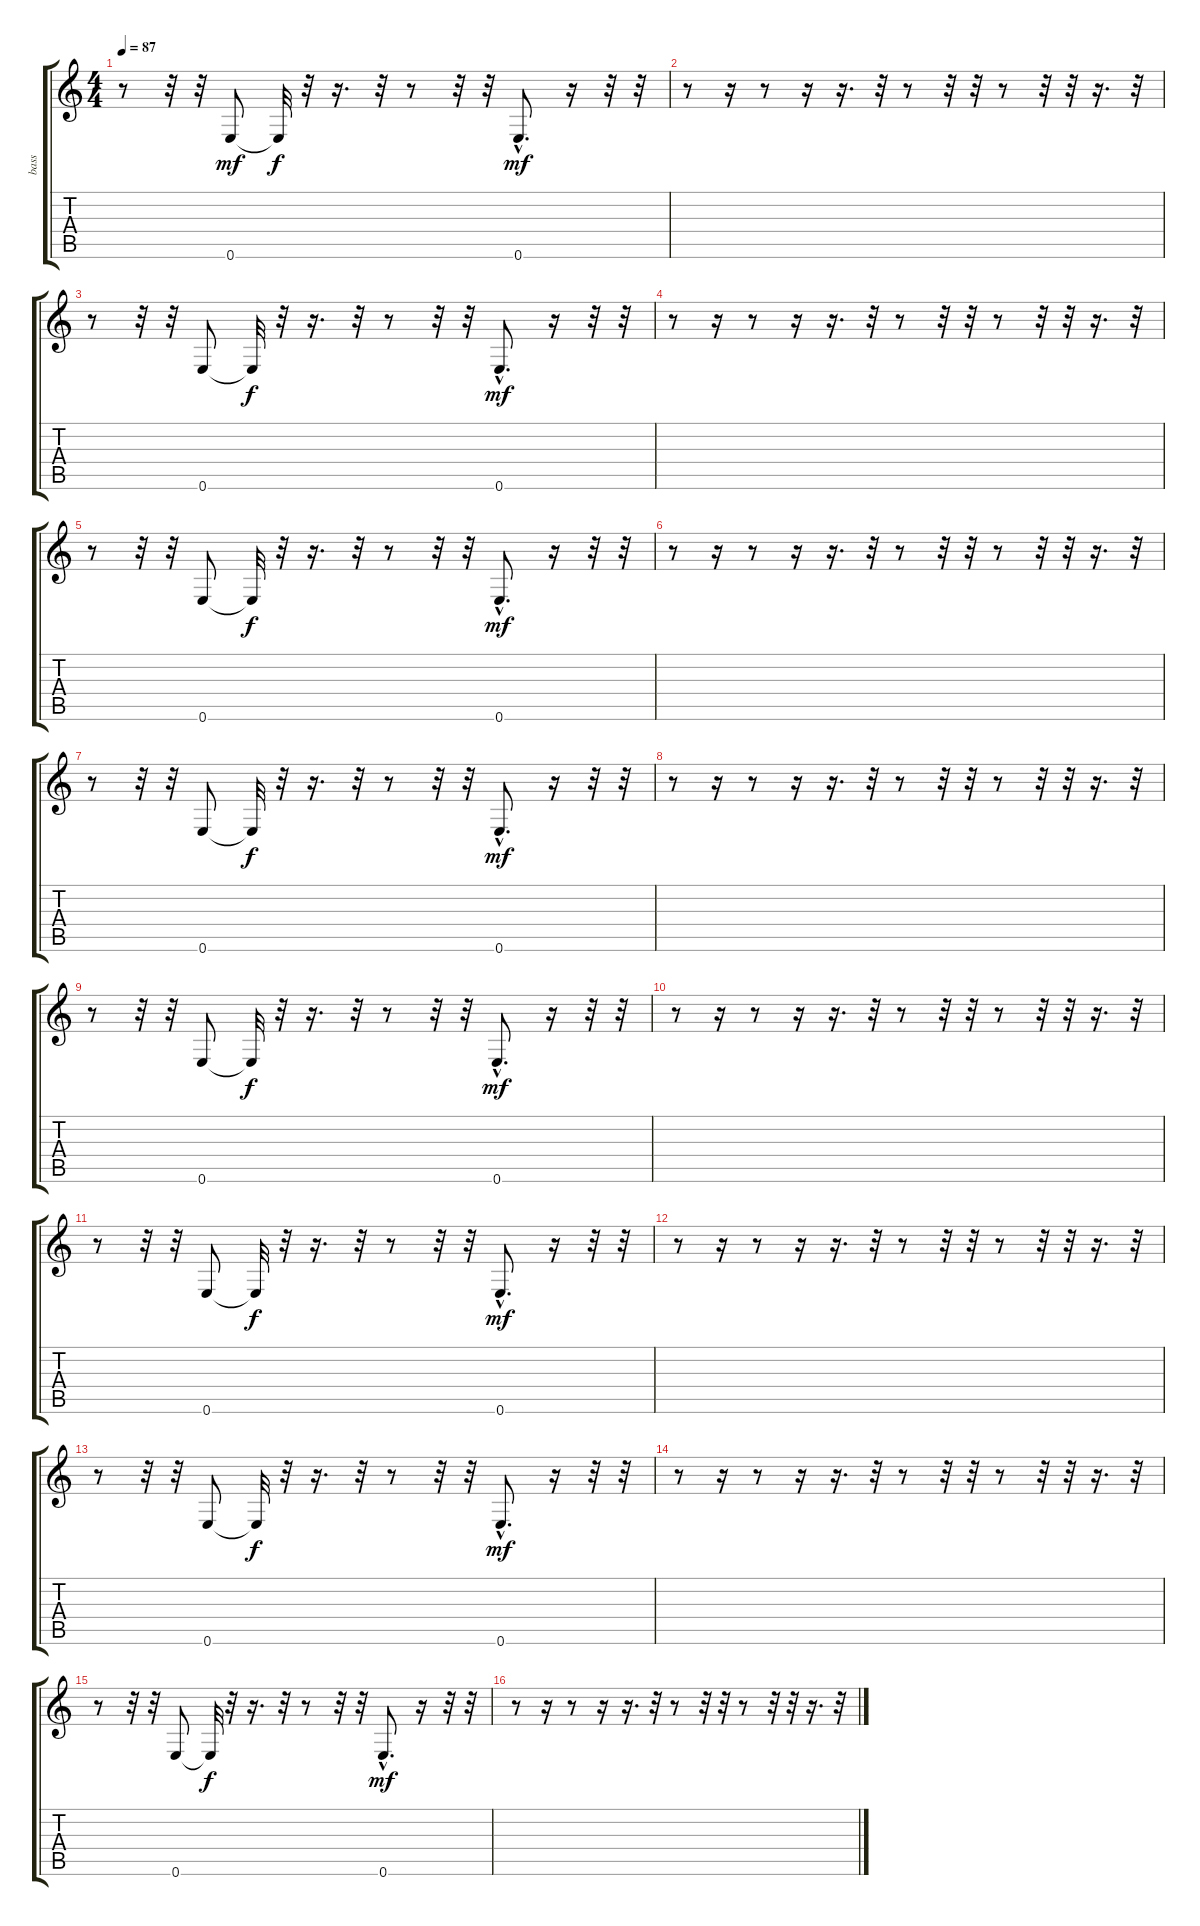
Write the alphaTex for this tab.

\track ("bass" "bass") {instrument fretlessbass}
\staff {score tabs}
\tuning (E4 B3 G3 D3 A2 E2) {hide}
\ts (4 4)
\tempo 87
\clef g2
\ks c
r.8{dy mf} r.32 r.32 0.6.8 0.6{t}.32{dy f} r.32 r.16{d} r.32 r.8 r.32 r.32 0.6{hac}.8{d dy mf} r.16 r.32 r.32 |
r.8 r.16 r.8 r.16 r.16{d} r.32 r.8 r.32 r.32 r.8 r.32 r.32 r.16{d} r.32 |
r.8 r.32 r.32 0.6.8 0.6{t}.32{dy f} r.32 r.16{d} r.32 r.8 r.32 r.32 0.6{hac}.8{d dy mf} r.16 r.32 r.32 |
r.8 r.16 r.8 r.16 r.16{d} r.32 r.8 r.32 r.32 r.8 r.32 r.32 r.16{d} r.32 |
r.8 r.32 r.32 0.6.8 0.6{t}.32{dy f} r.32 r.16{d} r.32 r.8 r.32 r.32 0.6{hac}.8{d dy mf} r.16 r.32 r.32 |
r.8 r.16 r.8 r.16 r.16{d} r.32 r.8 r.32 r.32 r.8 r.32 r.32 r.16{d} r.32 |
r.8 r.32 r.32 0.6.8 0.6{t}.32{dy f} r.32 r.16{d} r.32 r.8 r.32 r.32 0.6{hac}.8{d dy mf} r.16 r.32 r.32 |
r.8 r.16 r.8 r.16 r.16{d} r.32 r.8 r.32 r.32 r.8 r.32 r.32 r.16{d} r.32 |
r.8 r.32 r.32 0.6.8 0.6{t}.32{dy f} r.32 r.16{d} r.32 r.8 r.32 r.32 0.6{hac}.8{d dy mf} r.16 r.32 r.32 |
r.8 r.16 r.8 r.16 r.16{d} r.32 r.8 r.32 r.32 r.8 r.32 r.32 r.16{d} r.32 |
r.8 r.32 r.32 0.6.8 0.6{t}.32{dy f} r.32 r.16{d} r.32 r.8 r.32 r.32 0.6{hac}.8{d dy mf} r.16 r.32 r.32 |
r.8 r.16 r.8 r.16 r.16{d} r.32 r.8 r.32 r.32 r.8 r.32 r.32 r.16{d} r.32 |
r.8 r.32 r.32 0.6.8 0.6{t}.32{dy f} r.32 r.16{d} r.32 r.8 r.32 r.32 0.6{hac}.8{d dy mf} r.16 r.32 r.32 |
r.8 r.16 r.8 r.16 r.16{d} r.32 r.8 r.32 r.32 r.8 r.32 r.32 r.16{d} r.32 |
r.8 r.32 r.32 0.6.8 0.6{t}.32{dy f} r.32 r.16{d} r.32 r.8 r.32 r.32 0.6{hac}.8{d dy mf} r.16 r.32 r.32 |
r.8 r.16 r.8 r.16 r.16{d} r.32 r.8 r.32 r.32 r.8 r.32 r.32 r.16{d} r.32
